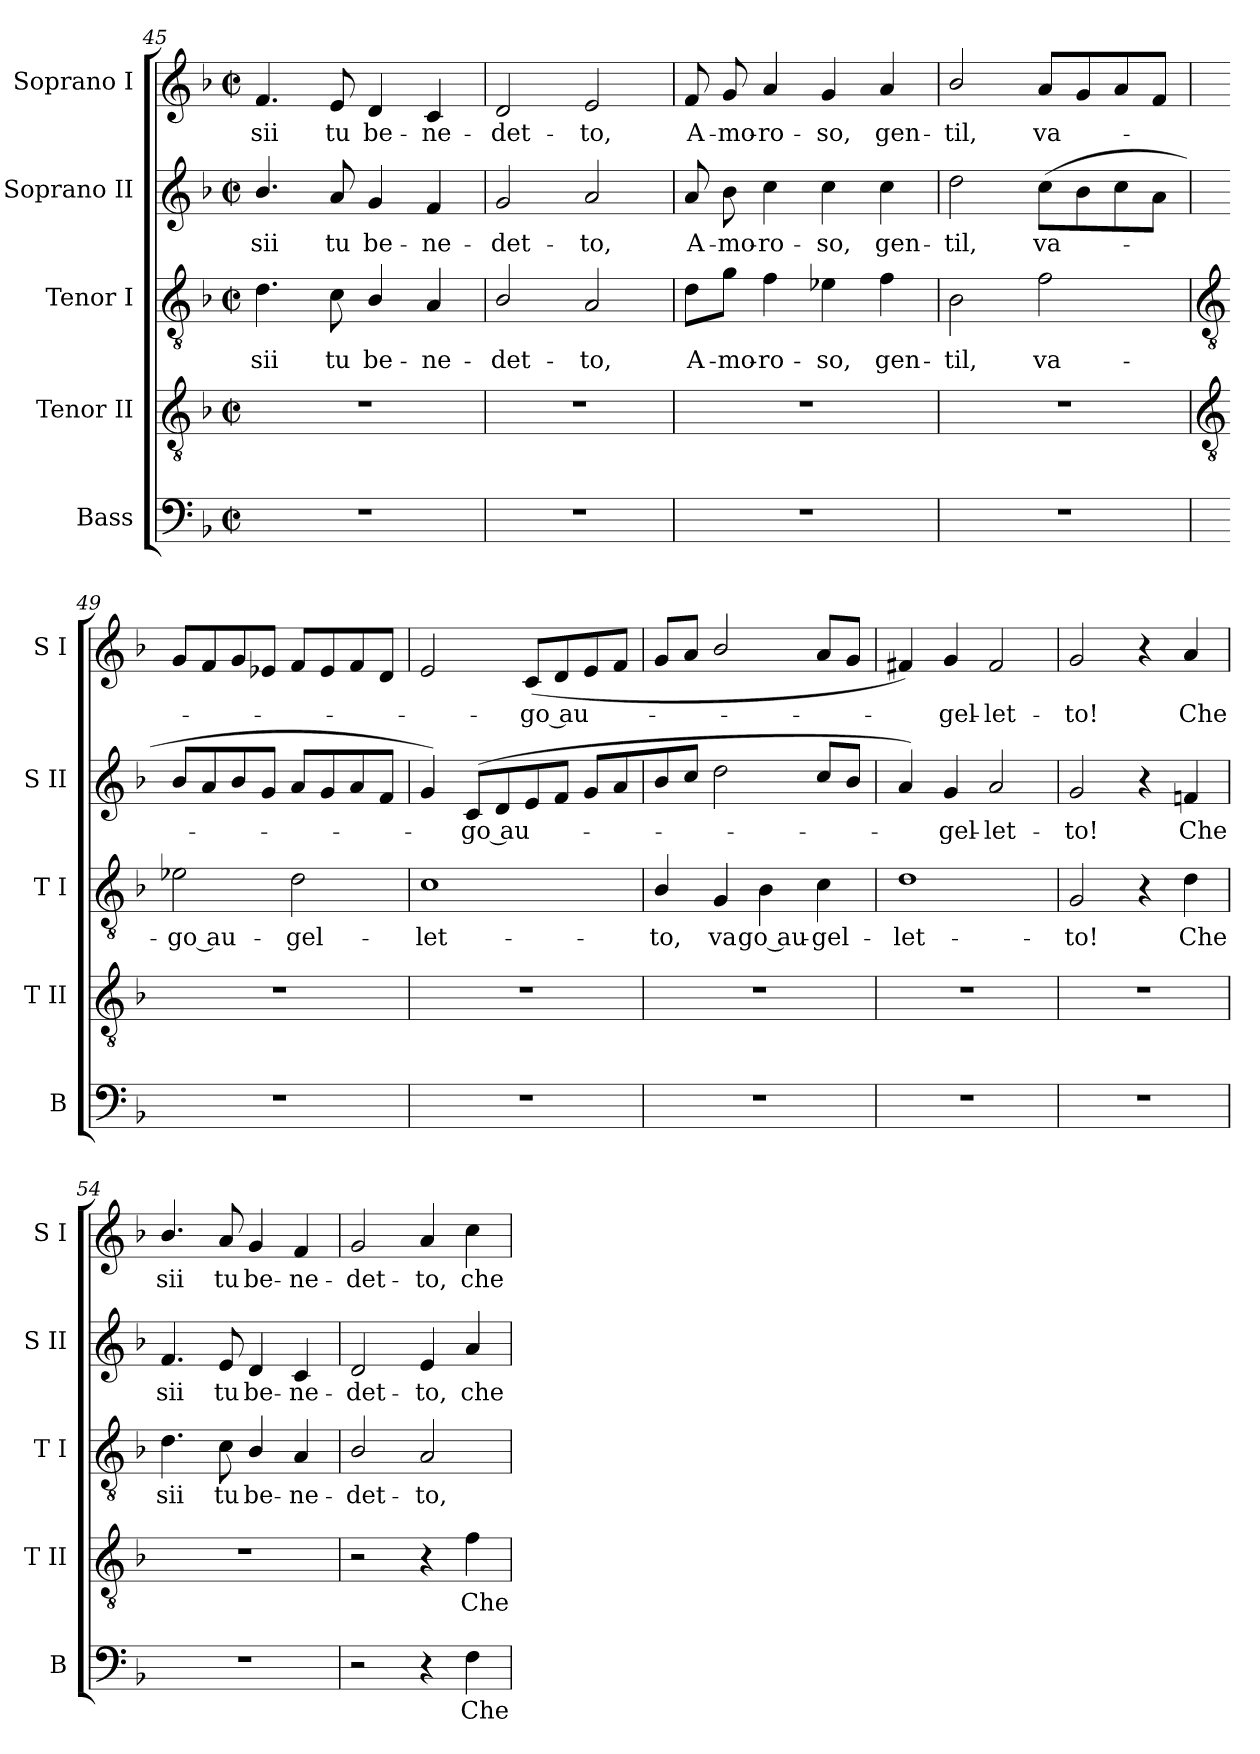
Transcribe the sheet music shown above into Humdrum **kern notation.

**kern	**text	**kern	**text	**kern	**text	**kern	**text	**kern	**text
*part5	*part5	*part4	*part4	*part3	*part3	*part2	*part2	*part1	*part1
*staff5	*staff5	*staff4	*staff4	*staff3	*staff3	*staff2	*staff2	*staff1	*staff1
*I"Bass	*	*I"Tenor II	*	*I"Tenor I	*	*I"Soprano II	*	*I"Soprano I	*
*I'B	*	*I'T II	*	*I'T I	*	*I'S II	*	*I'S I	*
*clefF4	*	*clefGv2	*	*clefGv2	*	*clefG2	*	*clefG2	*
*k[b-]	*	*k[b-]	*	*k[b-]	*	*k[b-]	*	*k[b-]	*
*F:	*	*F:	*	*F:	*	*F:	*	*F:	*
*M2/2	*	*M2/2	*	*M2/2	*	*M2/2	*	*M2/2	*
*met(c|)	*	*met(c|)	*	*met(c|)	*	*met(c|)	*	*met(c|)	*
=45	=45	=45	=45	=45	=45	=45	=45	=45	=45
!	!	!	!	!	!LO:LY:b	!	!LO:LY:b	!	!LO:LY:b
1r	.	1r	.	4.d	sii	4.b-/	sii	4.f	sii
!	!	!	!	!	!LO:LY:b	!	!LO:LY:b	!	!LO:LY:b
.	.	.	.	8c	tu	8a	tu	8e	tu
!	!	!	!	!	!LO:LY:b	!	!LO:LY:b	!	!LO:LY:b
.	.	.	.	4B-/	be-	4g	be-	4d	be-
!	!	!	!	!	!LO:LY:b	!	!LO:LY:b	!	!LO:LY:b
.	.	.	.	4A	-ne-	4f	-ne-	4c	-ne-
=46	=46	=46	=46	=46	=46	=46	=46	=46	=46
!	!	!	!	!	!LO:LY:b	!	!LO:LY:b	!	!LO:LY:b
1r	.	1r	.	2B-/	-det-	2g	-det-	2d	-det-
!	!	!	!	!	!LO:LY:b	!	!LO:LY:b	!	!LO:LY:b
.	.	.	.	2A	-to,	2a	-to,	2e	-to,
=47	=47	=47	=47	=47	=47	=47	=47	=47	=47
!	!	!	!	!	!LO:LY:b	!	!LO:LY:b	!	!LO:LY:b
1r	.	1r	.	8d\L	A-	8a	A-	8f	A-
!	!	!	!	!	!LO:LY:b	!	!LO:LY:b	!	!LO:LY:b
.	.	.	.	8g\J	-mo-	8b-	-mo-	8g	-mo-
!	!	!	!	!	!LO:LY:b	!	!LO:LY:b	!	!LO:LY:b
.	.	.	.	4f	-ro-	4cc	-ro-	4a	-ro-
!	!	!	!	!	!LO:LY:b	!	!LO:LY:b	!	!LO:LY:b
.	.	.	.	4e-X	-so,	4cc	-so,	4g	-so,
!	!	!	!	!	!LO:LY:b	!	!LO:LY:b	!	!LO:LY:b
.	.	.	.	4f	gen-	4cc	gen-	4a	gen-
=48	=48	=48	=48	=48	=48	=48	=48	=48	=48
!	!	!	!	!	!LO:LY:b	!	!LO:LY:b	!	!LO:LY:b
1r	.	1r	.	2B-	-til,	2dd	-til,	2b-/	-til,
!	!	!	!	!	!LO:LY:b	!	!LO:LY:b	!	!LO:LY:b
.	.	.	.	2f	va-	(<8ccL	va-	8aL	va-
.	.	.	.	.	.	8b-	.	8g	.
.	.	.	.	.	.	8cc	.	8a	.
.	.	.	.	.	.	8aJ	.	8fJ	.
!!LO:LB:g=z
=49	=49	=49	=49	=49	=49	=49	=49	=49	=49
*	*	*clefGv2	*	*clefGv2	*	*	*	*	*
!	!	!	!	!	!LO:LY:b	!	!	!	!
1r	.	1r	.	2e-X	-go au-	8b-L	.	8gL	.
.	.	.	.	.	.	8a	.	8f	.
.	.	.	.	.	.	8b-	.	8g	.
.	.	.	.	.	.	8gJ	.	8e-XJ	.
!	!	!	!	!	!LO:LY:b	!	!	!	!
.	.	.	.	2d	-gel-	8aL	.	8fL	.
.	.	.	.	.	.	8g	.	8e-	.
.	.	.	.	.	.	8a	.	8f	.
.	.	.	.	.	.	8fJ	.	8dJ	.
=50	=50	=50	=50	=50	=50	=50	=50	=50	=50
!	!	!	!	!	!LO:LY:b	!	!	!	!
1r	.	1r	.	1c	-let-	4g)	.	2e	.
!	!	!	!	!	!	!	!LO:LY:b	!	!
.	.	.	.	.	.	(<8cL	go au-	.	.
.	.	.	.	.	.	8d	.	.	.
!	!	!	!	!	!	!	!	!	!LO:LY:b
.	.	.	.	.	.	8e	.	(<8cL	go au-
.	.	.	.	.	.	8fJ	.	8d	.
.	.	.	.	.	.	8gL	.	8e	.
.	.	.	.	.	.	8a	.	8fJ	.
=51	=51	=51	=51	=51	=51	=51	=51	=51	=51
!	!	!	!	!	!LO:LY:b	!	!	!	!
1r	.	1r	.	4B-/	-to,	8b-	.	8gL	.
.	.	.	.	.	.	8ccJ	.	8aJ	.
!	!	!	!	!	!LO:LY:b	!	!	!	!
.	.	.	.	4G	va	2dd	.	2b-/	.
!	!	!	!	!	!LO:LY:b	!	!	!	!
.	.	.	.	4B-	go au-	.	.	.	.
!	!	!	!	!	!LO:LY:b	!	!	!	!
.	.	.	.	4c	-gel-	8cc/L	.	8aL	.
.	.	.	.	.	.	8b-/J	.	8gJ	.
=52	=52	=52	=52	=52	=52	=52	=52	=52	=52
!	!	!	!	!	!LO:LY:b	!	!	!	!
1r	.	1r	.	1d	-let-	4a)	.	4f#X)	.
!	!	!	!	!	!	!	!LO:LY:b	!	!LO:LY:b
.	.	.	.	.	.	4g	gel-	4g	gel-
!	!	!	!	!	!	!	!LO:LY:b	!	!LO:LY:b
.	.	.	.	.	.	2a	-let-	2f#	-let-
=53	=53	=53	=53	=53	=53	=53	=53	=53	=53
!	!	!	!	!	!LO:LY:b	!	!LO:LY:b	!	!LO:LY:b
1r	.	1r	.	2G	-to!	2g	-to!	2g	-to!
.	.	.	.	4r	.	4r	.	4r	.
!	!	!	!	!	!LO:LY:b	!	!LO:LY:b	!	!LO:LY:b
.	.	.	.	4d	Che	4fn	Che	4a	Che
=54	=54	=54	=54	=54	=54	=54	=54	=54	=54
!	!	!	!	!	!LO:LY:b	!	!LO:LY:b	!	!LO:LY:b
1r	.	1r	.	4.d	sii	4.f	sii	4.b-/	sii
!	!	!	!	!	!LO:LY:b	!	!LO:LY:b	!	!LO:LY:b
.	.	.	.	8c	tu	8e	tu	8a	tu
!	!	!	!	!	!LO:LY:b	!	!LO:LY:b	!	!LO:LY:b
.	.	.	.	4B-/	be-	4d	be-	4g	be-
!	!	!	!	!	!LO:LY:b	!	!LO:LY:b	!	!LO:LY:b
.	.	.	.	4A	-ne-	4c	-ne-	4f	-ne-
=55	=55	=55	=55	=55	=55	=55	=55	=55	=55
!	!	!	!	!	!LO:LY:b	!	!LO:LY:b	!	!LO:LY:b
2r	.	2r	.	2B-/	-det-	2d	-det-	2g	-det-
!	!	!	!	!	!LO:LY:b	!	!LO:LY:b	!	!LO:LY:b
4r	.	4r	.	2A	-to,	4e	-to,	4a	-to,
!	!LO:LY:b	!	!LO:LY:b	!	!	!	!LO:LY:b	!	!LO:LY:b
4F	Che	4f	Che	.	.	4a	che	4cc	che
=	=	=	=	=	=	=	=	=	=
*-	*-	*-	*-	*-	*-	*-	*-	*-	*-
